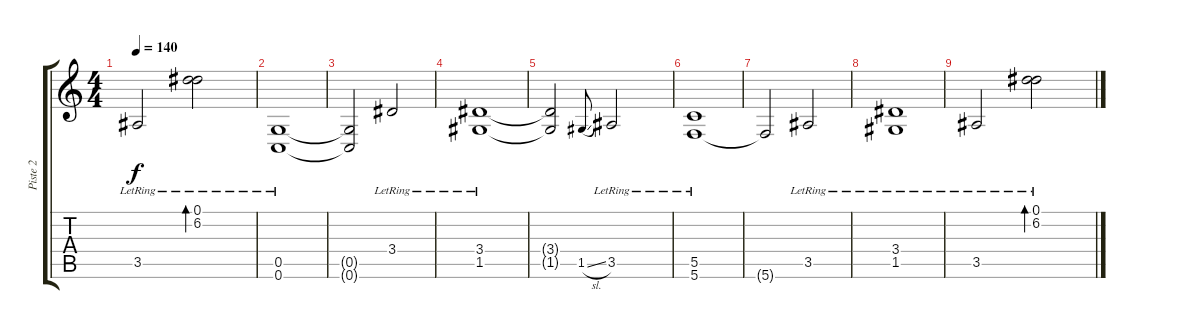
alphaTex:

\track ("Piste 2" "Piste 2") {instrument electricguitarclean}
\staff {score tabs}
\tuning (D4 A3 F3 C3 G2 C2) {hide}
\ts (4 4)
\tempo 140
\clef g2
\ks c
3.5{lr}.2{dy f} (0.1{lr} 6.2{lr}).2{bd 240} |
(0.5{lr} 0.6{lr}).1 |
(0.5{t} 0.6{t}).2 3.4{lr}.2 |
(3.4{lr} 1.5{lr}).1 |
(3.4{t} 1.5{t}).2 1.5{sl}.8{gr onbeat} 3.5{lr}.2 |
(5.5{lr} 5.6{lr}).1 |
5.6{t}.2 3.5{lr}.2 |
(3.4{lr} 1.5{lr}).1 |
3.5{lr}.2 (0.1{lr} 6.2{lr}).2{bd 240}
